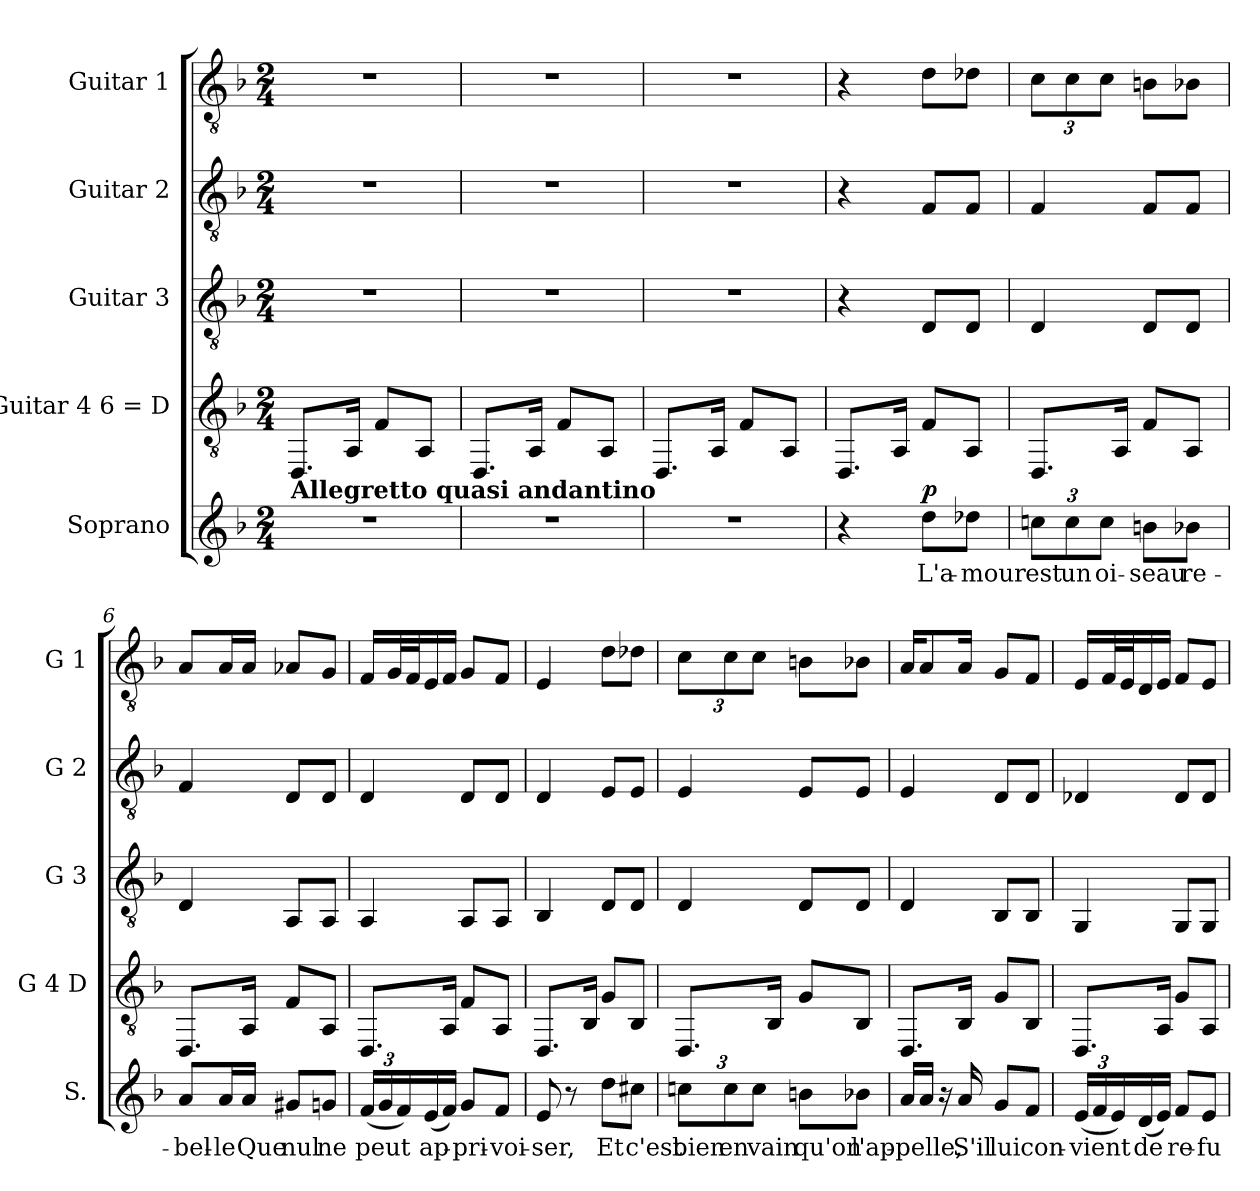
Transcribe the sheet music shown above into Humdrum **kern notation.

**kern	**text	**dynam	**kern	**kern	**kern	**kern
*part5	*part5	*part5	*part4	*part3	*part2	*part1
*staff5	*staff5	*staff5	*staff4	*staff3	*staff2	*staff1
*I"Soprano	*	*	*I"Guitar 4 6 = D	*I"Guitar 3	*I"Guitar 2	*I"Guitar 1
*I'S.	*	*	*I'G 4 D	*I'G 3	*I'G 2	*I'G 1
*clefG2	*	*	*clefGv2	*clefGv2	*clefGv2	*clefGv2
*k[b-]	*	*	*k[b-]	*k[b-]	*k[b-]	*k[b-]
*M2/4	*	*	*M2/4	*M2/4	*M2/4	*M2/4
*MM80	*	*	*MM80	*MM80	*MM80	*MM80
=1	=1	=1	=1	=1	=1	=1
!LO:TX:a:B:t=Allegretto quasi andantino	!	!	!	!	!	!
2r	.	.	8.DD/L	2r	2r	2r
.	.	.	16AA/Jk	.	.	.
.	.	.	8F/L	.	.	.
.	.	.	8AA/J	.	.	.
=2	=2	=2	=2	=2	=2	=2
2r	.	.	8.DD/L	2r	2r	2r
.	.	.	16AA/Jk	.	.	.
.	.	.	8F/L	.	.	.
.	.	.	8AA/J	.	.	.
=3	=3	=3	=3	=3	=3	=3
2r	.	.	8.DD/L	2r	2r	2r
.	.	.	16AA/Jk	.	.	.
.	.	.	8F/L	.	.	.
.	.	.	8AA/J	.	.	.
=4	=4	=4	=4	=4	=4	=4
4r	.	.	8.DD/L	4r	4r	4r
.	.	.	16AA/Jk	.	.	.
!	!LO:LY:b	!LO:DY:b	!	!	!	!
8dd\L	L'a-	p	8F/L	8D/L	8F/L	8d\L
!	!LO:LY:b	!	!	!	!	!
8dd-X\J	-mour	.	8AA/J	8D/J	8F/J	8d-X\J
=5	=5	=5	=5	=5	=5	=5
*Xbrackettup	*	*	*	*	*	*
!	!LO:LY:b	!	!	!	!	!
*	*	*	*	*	*	*Xbrackettup
12ccn\L	est	.	8.DD/L	4D/	4F/	12c\L
!	!LO:LY:b	!	!	!	!	!
12cc\	un	.	.	.	.	12c\
!	!LO:LY:b	!	!	!	!	!
12cc\J	oi-	.	.	.	.	12c\J
.	.	.	16AA/Jk	.	.	.
!	!LO:LY:b	!	!	!	!	!
8bn\L	-seau	.	8F/L	8D/L	8F/L	8Bn\L
!	!LO:LY:b	!	!	!	!	!
8b-X\J	re-	.	8AA/J	8D/J	8F/J	8B-X\J
=6	=6	=6	=6	=6	=6	=6
!	!LO:LY:b	!	!	!	!	!
8a/L	-bel-	.	8.DD/L	4D/	4F/	8A/L
!	!LO:LY:b	!	!	!	!	!
16a/L	-le	.	.	.	.	16A/L
!	!LO:LY:b	!	!	!	!	!
16a/JJ	Que	.	16AA/Jk	.	.	16A/JJ
!	!LO:LY:b	!	!	!	!	!
8g#X/L	nul	.	8F/L	8AA/L	8D/L	8A-X/L
!	!LO:LY:b	!	!	!	!	!
8gn/J	ne	.	8AA/J	8AA/J	8D/J	8G/J
!!LO:LB:g=z
=7	=7	=7	=7	=7	=7	=7
!	!LO:LY:b	!	!	!	!	!
(<24f/LL	peut	.	8.DD/L	4AA/	4D/	16F/LL
24g/	.	.	.	.	.	.
.	.	.	.	.	.	32G/L
24f/)	.	.	.	.	.	.
.	.	.	.	.	.	32F/J
!	!LO:LY:b	!	!	!	!	!
(<16e/	ap-	.	.	.	.	16E/
16f/JJ)	.	.	16AA/Jk	.	.	16F/JJ
!	!LO:LY:b	!	!	!	!	!
8g/L	-pri-	.	8F/L	8AA/L	8D/L	8G/L
!	!LO:LY:b	!	!	!	!	!
8f/J	-voi-	.	8AA/J	8AA/J	8D/J	8F/J
=8	=8	=8	=8	=8	=8	=8
!	!LO:LY:b	!	!	!	!	!
8e/	-ser,	.	8.DD/L	4BB-/	4D/	4E/
8r	.	.	.	.	.	.
.	.	.	16BB-/Jk	.	.	.
!	!LO:LY:b	!	!	!	!	!
8dd\L	Et	.	8G/L	8D/L	8E/L	8d\L
!	!LO:LY:b	!	!	!	!	!
8cc#X\J	c'est	.	8BB-/J	8D/J	8E/J	8d-X\J
=9	=9	=9	=9	=9	=9	=9
!	!LO:LY:b	!	!	!	!	!
12ccn\L	bien	.	8.DD/L	4D/	4E/	12c\L
!	!LO:LY:b	!	!	!	!	!
12cc\	en	.	.	.	.	12c\
!	!LO:LY:b	!	!	!	!	!
12cc\J	vain	.	.	.	.	12c\J
.	.	.	16BB-/Jk	.	.	.
!	!LO:LY:b	!	!	!	!	!
8bn\L	qu'on	.	8G/L	8D/L	8E/L	8Bn\L
!	!LO:LY:b	!	!	!	!	!
8b-X\J	l'ap-	.	8BB-/J	8D/J	8E/J	8B-X\J
=10	=10	=10	=10	=10	=10	=10
!	!LO:LY:b	!	!	!	!	!
16a/LL	-pelle,	.	8.DD/L	4D/	4E/	16A/KL
16a/JJ	.	.	.	.	.	8A/
16r	.	.	.	.	.	.
!	!LO:LY:b	!	!	!	!	!
16a/	S'il	.	16BB-/Jk	.	.	16A/Jk
!	!LO:LY:b	!	!	!	!	!
8g/L	lui	.	8G/L	8BB-/L	8D/L	8G/L
!	!LO:LY:b	!	!	!	!	!
8f/J	con-	.	8BB-/J	8BB-/J	8D/J	8F/J
!!LO:PB:g=z
=11	=11	=11	=11	=11	=11	=11
!	!LO:LY:b	!	!	!	!	!
(<24e/LL	-vient	.	8.DD/L	4GG/	4D-X/	16E/LL
24f/	.	.	.	.	.	.
.	.	.	.	.	.	32F/L
24e/)	.	.	.	.	.	.
.	.	.	.	.	.	32E/J
!	!LO:LY:b	!	!	!	!	!
(<16d/	de	.	.	.	.	16D/
16e/JJ)	.	.	16AA/Jk	.	.	16E/JJ
!	!LO:LY:b	!	!	!	!	!
8f/L	re-	.	8G/L	8GG/L	8D-/L	8F/L
!	!LO:LY:b	!	!	!	!	!
8e/J	-fu-	.	8AA/J	8GG/J	8D-/J	8E/J
=	=	=	=	=	=	=
*-	*-	*-	*-	*-	*-	*-
